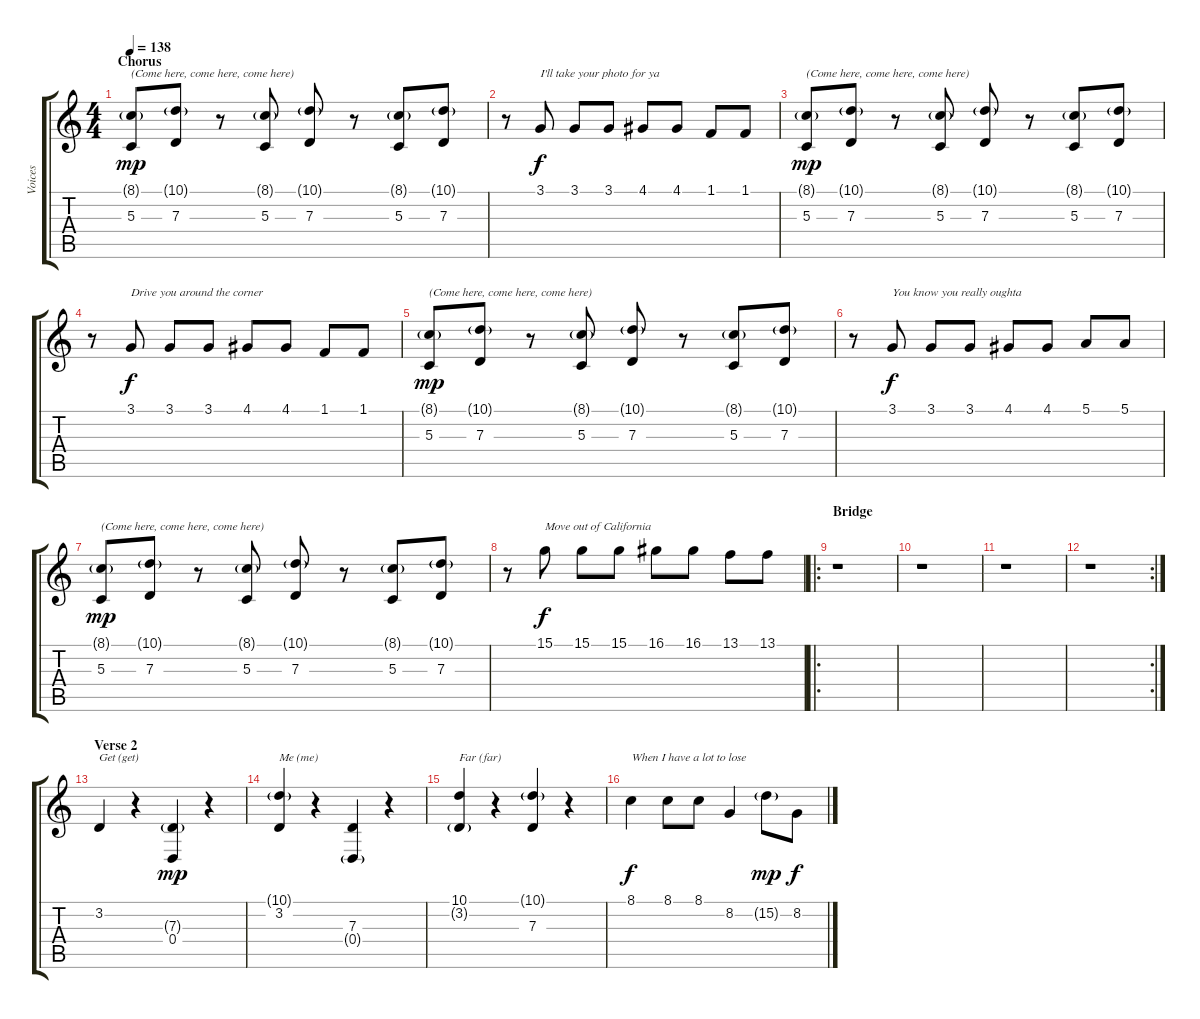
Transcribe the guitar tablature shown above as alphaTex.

\track ("Voices" "Voices") {instrument altosax}
\staff {score tabs}
\tuning (E4 B3 G3 D3 A2 E2) {hide}
\ts (4 4)
\section ("" "Chorus")
\tempo 138
\clef g2
\ks c
(8.1{g} 5.3).8{txt "(Come here, come here, come here) " dy mp} (10.1{g} 7.3).8 r.8 (8.1{g} 5.3).8 (10.1{g} 7.3).8 r.8 (8.1{g} 5.3).8 (10.1{g} 7.3).8 |
r.8 3.1.8{txt "I'll take your photo for ya " dy f} 3.1.8 3.1.8 4.1.8 4.1.8 1.1.8 1.1.8 |
(8.1{g} 5.3).8{txt "(Come here, come here, come here) " dy mp} (10.1{g} 7.3).8 r.8 (8.1{g} 5.3).8 (10.1{g} 7.3).8 r.8 (8.1{g} 5.3).8 (10.1{g} 7.3).8 |
r.8 3.1.8{txt "Drive you around the corner " dy f} 3.1.8 3.1.8 4.1.8 4.1.8 1.1.8 1.1.8 |
(8.1{g} 5.3).8{txt "(Come here, come here, come here) " dy mp} (10.1{g} 7.3).8 r.8 (8.1{g} 5.3).8 (10.1{g} 7.3).8 r.8 (8.1{g} 5.3).8 (10.1{g} 7.3).8 |
r.8 3.1.8{txt "You know you really oughta " dy f} 3.1.8 3.1.8 4.1.8 4.1.8 5.1.8 5.1.8 |
(8.1{g} 5.3).8{txt "(Come here, come here, come here) " dy mp} (10.1{g} 7.3).8 r.8 (8.1{g} 5.3).8 (10.1{g} 7.3).8 r.8 (8.1{g} 5.3).8 (10.1{g} 7.3).8 |
r.8 15.1.8{txt "Move out of California " dy f} 15.1.8 15.1.8 16.1.8 16.1.8 13.1.8 13.1.8 |
\ro
\section ("" "Bridge")
r.1 |
r.1 |
r.1 |
\rc 2
r.1 |
\section ("" "Verse 2")
3.2.4{txt "Get (get) "} r.4 (7.3{g} 0.4).4{dy mp} r.4 |
(10.1{g} 3.2).4{txt "Me (me) "} r.4 (7.3 0.4{g}).4 r.4 |
(10.1 3.2{g}).4{txt "Far (far)"} r.4 (10.1{g} 7.3).4 r.4 |
8.1.4{txt "When I have a lot to lose " dy f} 8.1.8 8.1.8 8.2.4 15.2{g}.8{dy mp} 8.2.8{dy f}
